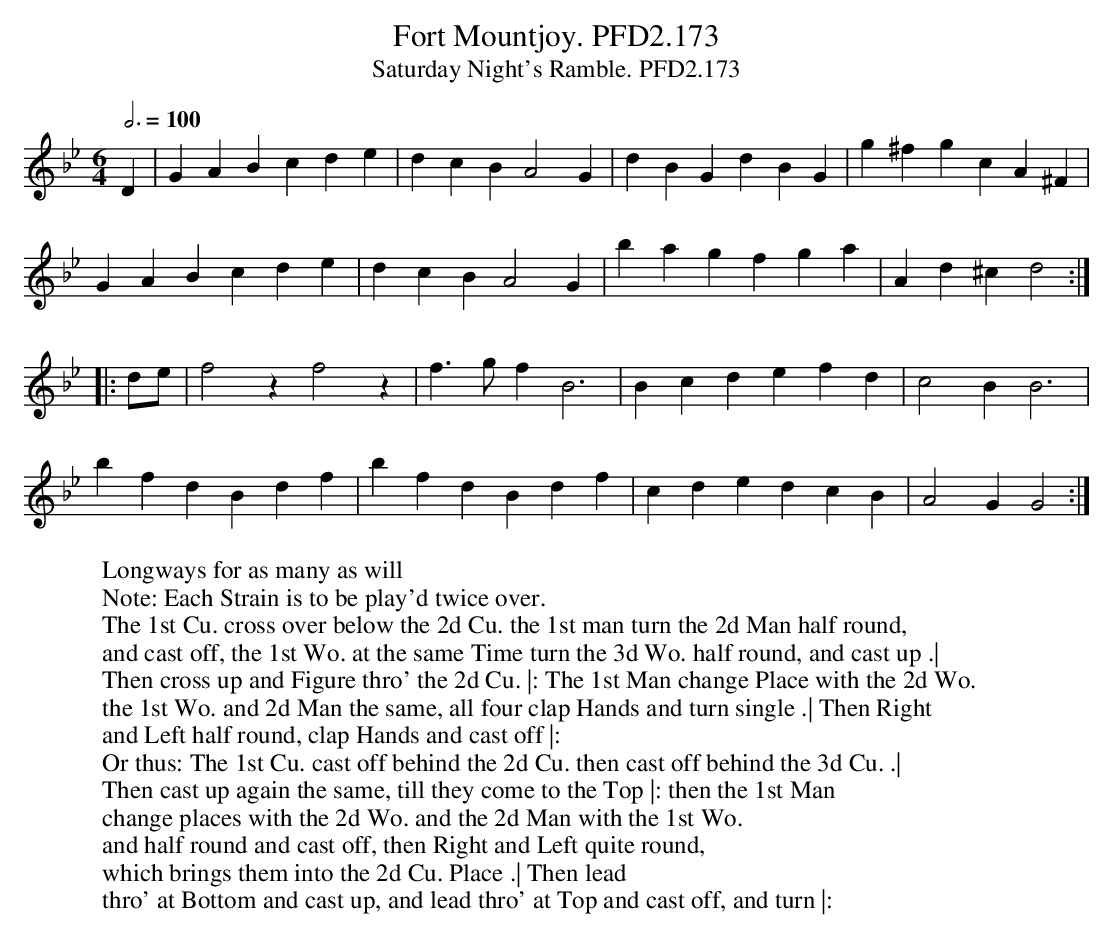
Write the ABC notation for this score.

X:1
T:Fort Mountjoy. PFD2.173
T:Saturday Night's Ramble. PFD2.173
M:6/4
L:1/4
W:Longways for as many as will
W:Note: Each Strain is to be play'd twice over.
W:The 1st Cu. cross over below the 2d Cu. the 1st man turn the 2d Man half round,
W:and cast off, the 1st Wo. at the same Time turn the 3d Wo. half round, and cast up .|
W:Then cross up and Figure thro' the 2d Cu. |: The 1st Man change Place with the 2d Wo.
W:the 1st Wo. and 2d Man the same, all four clap Hands and turn single .| Then Right
W:and Left half round, clap Hands and cast off |:
W:Or thus: The 1st Cu. cast off behind the 2d Cu. then cast off behind the 3d Cu. .|
W:Then cast up again the same, till they come to the Top |: then the 1st Man
W:change places with the 2d Wo. and the 2d Man with the 1st Wo.
W:and half round and cast off, then Right and Left quite round,
W:which brings them into the 2d Cu. Place .| Then lead
W:thro' at Bottom and cast up, and lead thro' at Top and cast off, and turn |:
Q:3/4=100
K:Gm
D | GAB cde | dcB A2G | dBG dBG | g^fg cA^F |
GAB cde | dcB A2G | bag fga | Ad^c d2 :|
|: d/e/ | f2z f2z | f>gf B3 | Bcd efd | c2B B3 |
bfd Bdf | bfd Bdf | cde dcB | A2G G2 :|
